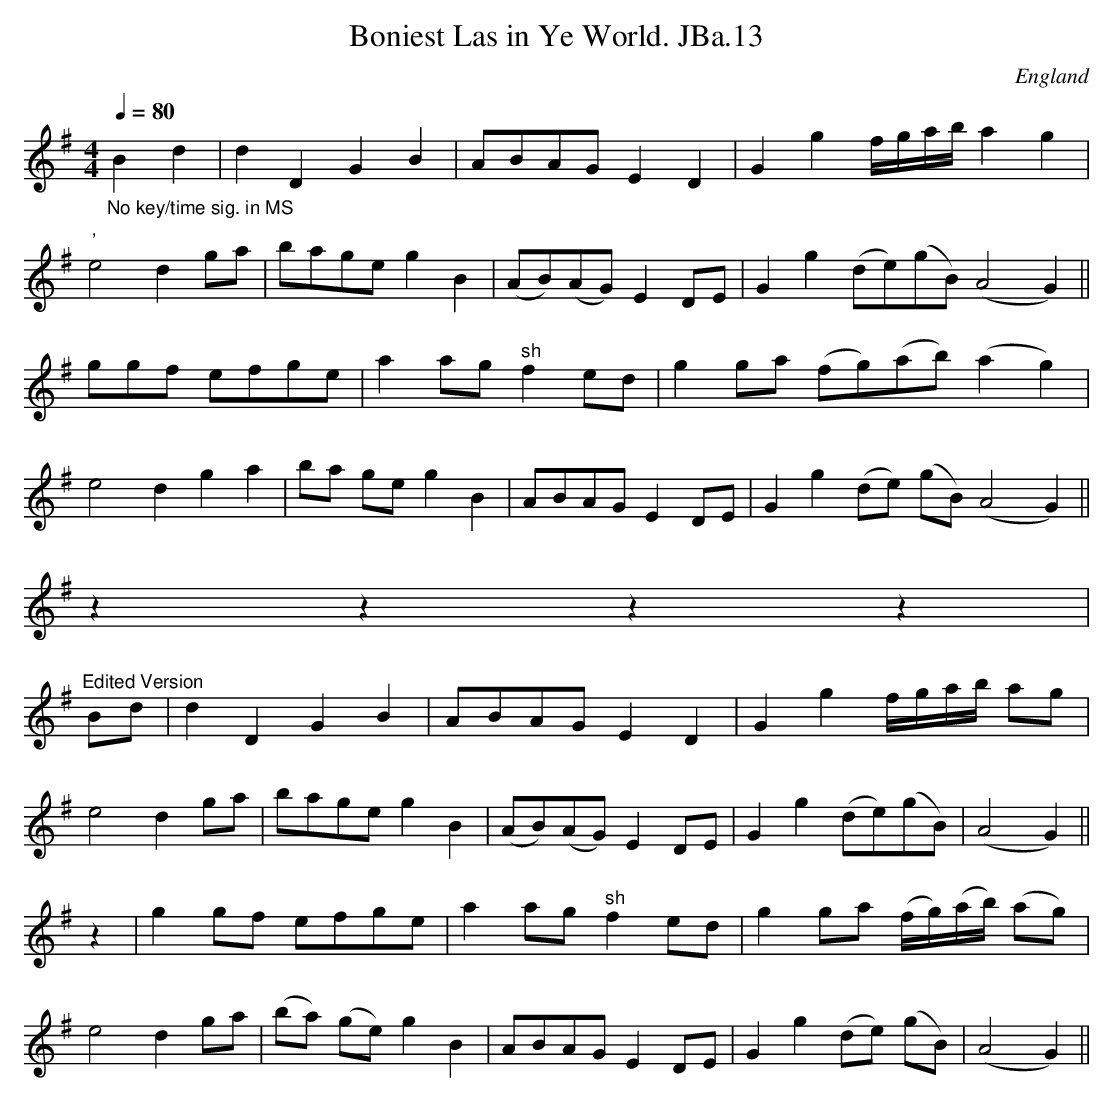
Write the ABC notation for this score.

X:1
T:Boniest Las in Ye World. JBa.13
M:4/4
L:1/4
Q:1/4=80
O:England
K:G major
"_No key/time sig. in MS"Bd | dDGB | A/B/A/G/ ED |\
Ggf/4g/4a/4b/4 ag | !
"'"e2d g/a/ |\
b/a/g/e/ gB | (A/B/)(A/G/) E D/E/ | Gg (d/e/)(g/B/) (A2G) ||!
g/g/f/ e/f/g/e/ | a a/g/"sh" f e/d/ | g g/a/ (f/g/)(a/b/) (ag) | !
e2d ga | b/a/ g/e/ gB | A/B/A/G/ E D/E/ | Gg (d/e/) (g/B/) (A2G) ||!
zzzz|!
"^Edited Version"
B/d/ | dDGB | A/B/A/G/ ED | Ggf/4g/4a/4b/4 a/g/ |!
e2d g/a/ |\
b/a/g/e/ gB | (A/B/)(A/G/) E D/E/ | Gg (d/e/)(g/B/)| (A2G) ||!
z|gg/f/ e/f/g/e/ | a a/g/"sh" f e/d/ | g g/a/ (f/4g/4)(a/4b/4) (a/g/) |!
e2d g/a/ | (b/a/) (g/e/) gB | A/B/A/G/ E D/E/ | \
Gg (d/e/) (g/B/)| (A2G) ||!
